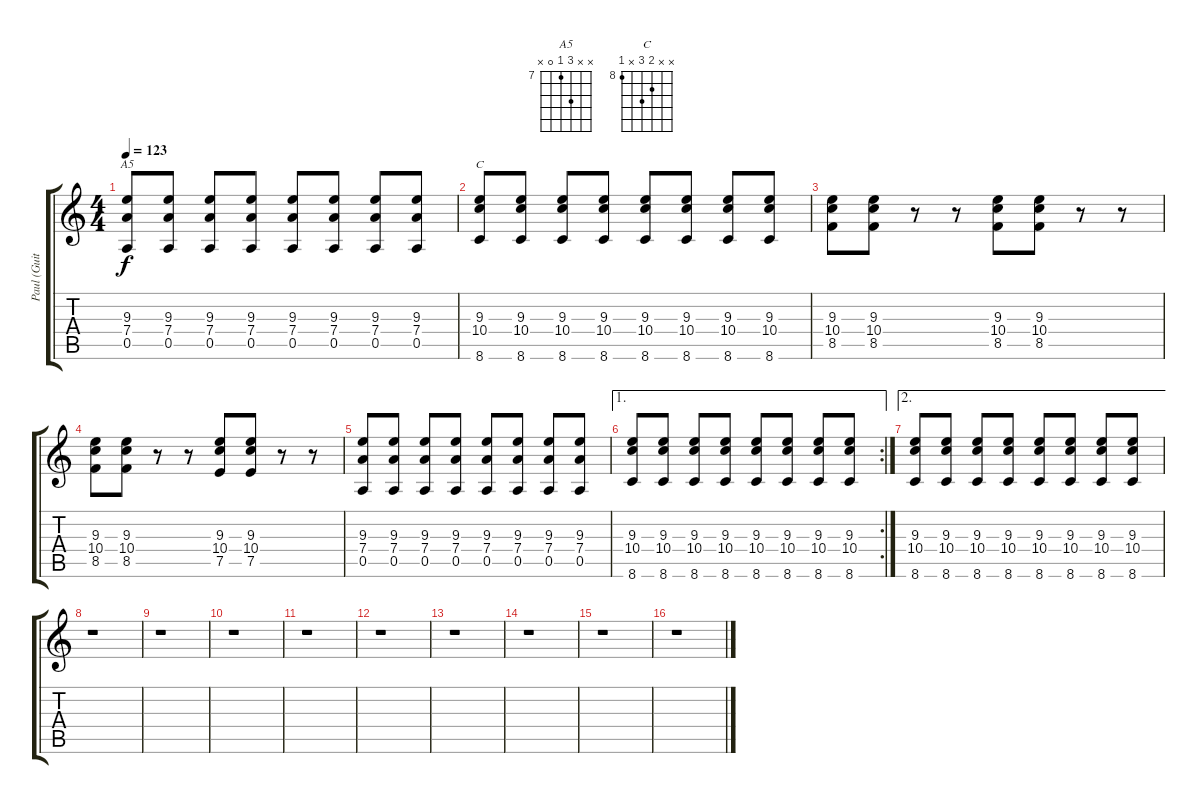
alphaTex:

\track ("Paul (Guitar)" "Paul (Guit") {instrument overdrivenguitar}
\staff {score tabs}
\tuning (E4 B3 G3 D3 A2 E2) {hide}
\chord ("A5" x x 9 7 0 x) {firstfret 7}
\chord ("C" x x 9 10 x 8) {firstfret 8}
\ts (4 4)
\tempo 123
\clef g2
\ks c
(9.3 7.4 0.5).8{ch "A5" dy f} (9.3 7.4 0.5).8 (9.3 7.4 0.5).8 (9.3 7.4 0.5).8 (9.3 7.4 0.5).8 (9.3 7.4 0.5).8 (9.3 7.4 0.5).8 (9.3 7.4 0.5).8 |
(9.3 10.4 8.6).8{ch "C"} (9.3 10.4 8.6).8 (9.3 10.4 8.6).8 (9.3 10.4 8.6).8 (9.3 10.4 8.6).8 (9.3 10.4 8.6).8 (9.3 10.4 8.6).8 (9.3 10.4 8.6).8 |
(9.3 10.4 8.5).8 (9.3 10.4 8.5).8 r.8 r.8 (9.3 10.4 8.5).8 (9.3 10.4 8.5).8 r.8 r.8 |
(9.3 10.4 8.5).8 (9.3 10.4 8.5).8 r.8 r.8 (9.3 10.4 7.5).8 (9.3 10.4 7.5).8 r.8 r.8 |
(9.3 7.4 0.5).8 (9.3 7.4 0.5).8 (9.3 7.4 0.5).8 (9.3 7.4 0.5).8 (9.3 7.4 0.5).8 (9.3 7.4 0.5).8 (9.3 7.4 0.5).8 (9.3 7.4 0.5).8 |
\ae 1
\rc 2
(9.3 10.4 8.6).8 (9.3 10.4 8.6).8 (9.3 10.4 8.6).8 (9.3 10.4 8.6).8 (9.3 10.4 8.6).8 (9.3 10.4 8.6).8 (9.3 10.4 8.6).8 (9.3 10.4 8.6).8 |
\ae 2
(9.3 10.4 8.6).8 (9.3 10.4 8.6).8 (9.3 10.4 8.6).8 (9.3 10.4 8.6).8 (9.3 10.4 8.6).8 (9.3 10.4 8.6).8 (9.3 10.4 8.6).8 (9.3 10.4 8.6).8 |
r.1 |
r.1 |
r.1 |
r.1 |
r.1 |
r.1 |
r.1 |
r.1 |
r.1
